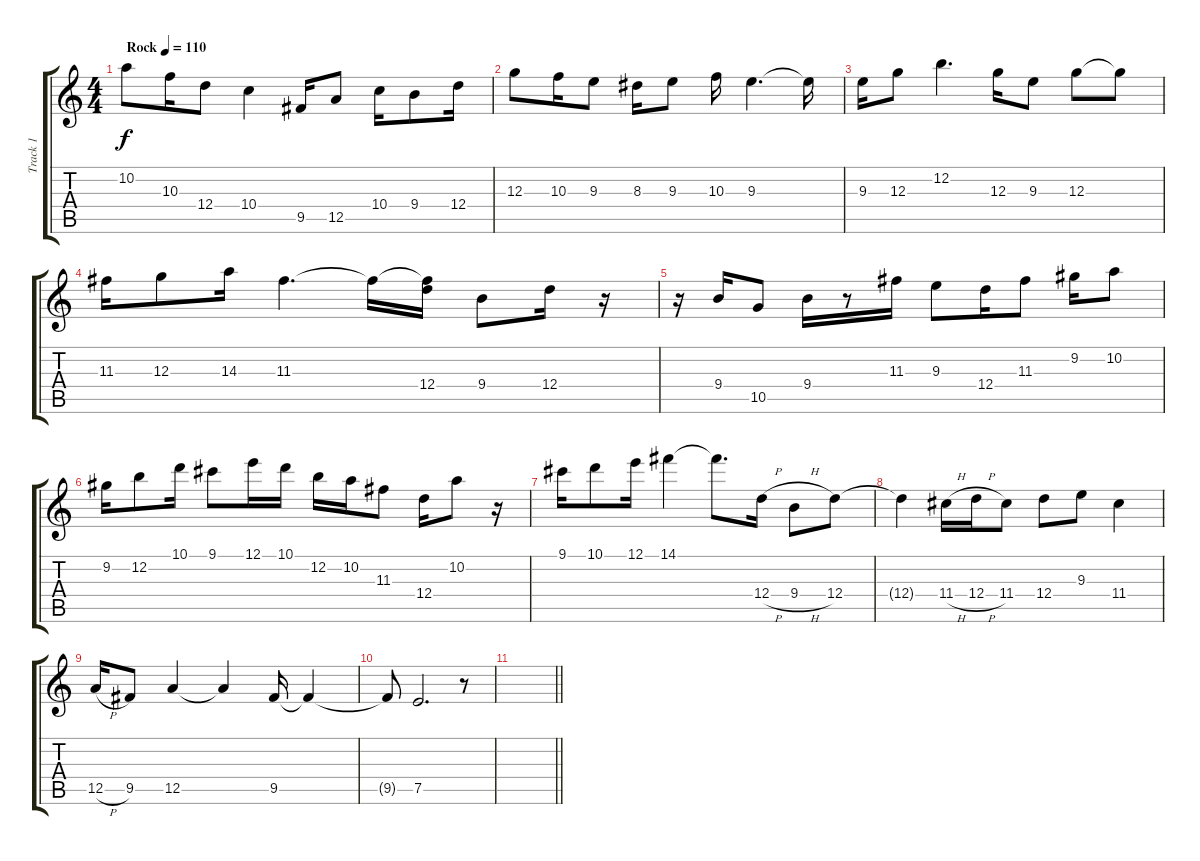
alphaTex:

\track ("Track 1" "Track 1") {instrument acousticguitarsteel}
\staff {score tabs}
\tuning (E4 B3 G3 D3 A2 E2) {hide}
\ts (4 4)
\tempo (110 "Rock")
\clef g2
\ks c
10.2.8{dy f instrument acousticguitarsteel} 10.3.16 12.4.8 10.4.4 9.5.16 12.5.8 10.4.16 9.4.8 12.4.16 |
12.3.8 10.3.16 9.3.8 8.3.16 9.3.8 10.3.16 9.3.4{d} 9.3{t}.16 |
9.3.16 12.3.8 12.2.4{d} 12.3.16 9.3.8 12.3.8 12.3{t}.8 |
11.3.16 12.3.8 14.3.16 11.3.4{d} 11.3{t}.16 (11.3{t} 12.4).16 9.4.8 12.4.16 r.16 |
r.16 9.4.16 10.5.8 9.4.16 r.8 11.3.16 9.3.8 12.4.16 11.3.8 9.2.16 10.2.8 |
9.2.16 12.2.8 10.1.16 9.1.8 12.1.16 10.1.16 12.2.16 10.2.16 11.3.8 12.4.16 10.2.8 r.16 |
9.1.16 10.1.8 12.1.16 14.1.4 14.1{t}.8{d} 12.4{h}.16 9.4{h}.8 12.4.8 |
12.4{t}.4 11.4{h}.16 12.4{h}.16 11.4.8 12.4.8 9.3.8 11.4.4 |
12.5{h}.16 9.5.8 12.5.4 12.5{t}.4 9.5.16 9.5{t}.4 |
9.5{t}.8 7.5.2{d} r.8 |
\barLineRight lightlight
